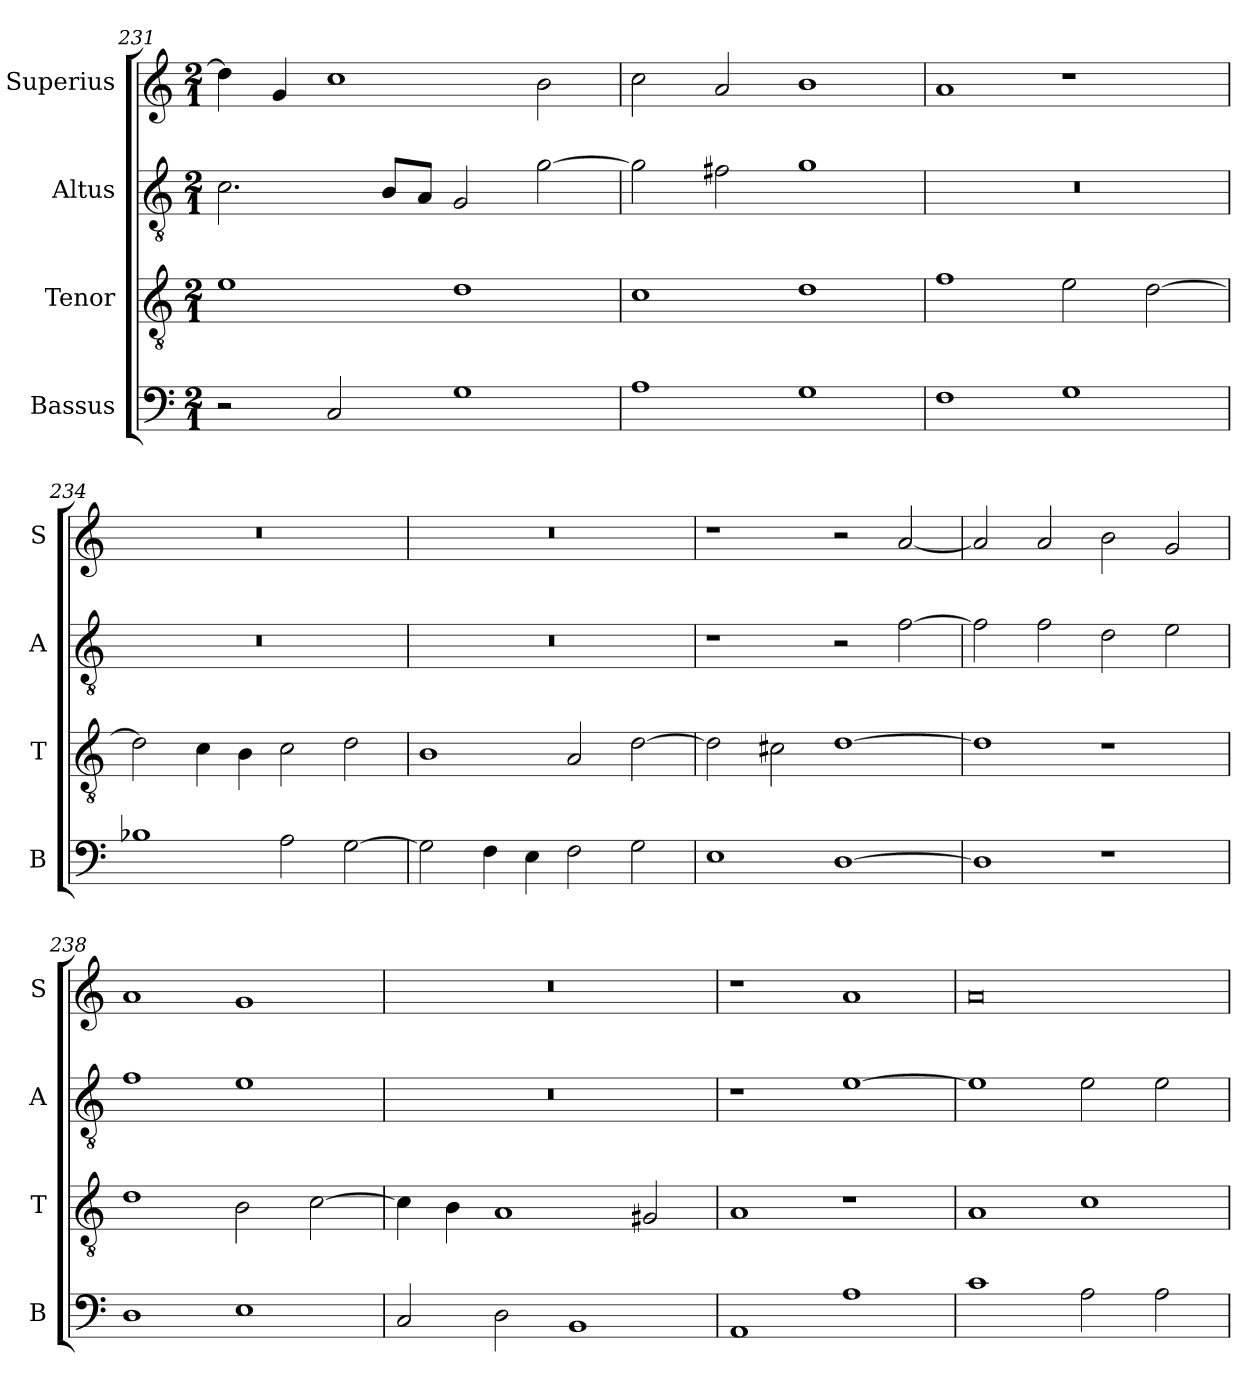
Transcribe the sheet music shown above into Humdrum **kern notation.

**kern	**kern	**kern	**kern
*part4	*part3	*part2	*part1
*staff4	*staff3	*staff2	*staff1
*I"Bassus	*I"Tenor	*I"Altus	*I"Superius
*I'B	*I'T	*I'A	*I'S
*clefF4	*clefGv2	*clefGv2	*clefG2
*k[]	*k[]	*k[]	*k[]
*C:	*C:	*C:	*C:
*M2/1	*M2/1	*M2/1	*M2/1
=231	=231	=231	=231
2r	1e	2.c	4dd]
.	.	.	4g
2C	.	.	1cc
.	.	8BL	.
.	.	8AJ	.
1G	1d	2G	.
.	.	[2g	2b
=232	=232	=232	=232
1A	1c	2g]	2cc
.	.	2f#X	2a
1G	1d	1g	1b
=233	=233	=233	=233
1F	1f	0r	1a
1G	2e	.	1r
.	[2d	.	.
=234	=234	=234	=234
1B-X	2d]	0r	0r
.	4c	.	.
.	4B	.	.
2A	2c	.	.
[2G	2d	.	.
=235	=235	=235	=235
2G]	1B	0r	0r
4F	.	.	.
4E	.	.	.
2F	2A	.	.
2G	[2d	.	.
=236	=236	=236	=236
1E	2d]	1r	1r
.	2c#X	.	.
[1D	[1d	2r	2r
.	.	[2f	[2a
=237	=237	=237	=237
1D]	1d]	2f]	2a]
.	.	2f	2a
1r	1r	2d	2b
.	.	2e	2g
=238	=238	=238	=238
1D	1d	1f	1a
1E	2B	1e	1g
.	[2c	.	.
=239	=239	=239	=239
2C	4c]	0r	0r
.	4B	.	.
2D	1A	.	.
1BB	.	.	.
.	2G#X	.	.
=240	=240	=240	=240
1AA	1A	1r	1r
1A	1r	[1e	1a
=241	=241	=241	=241
1c	1A	1e]	0a
2A	1c	2e	.
2A	.	2e	.
=	=	=	=
*-	*-	*-	*-
